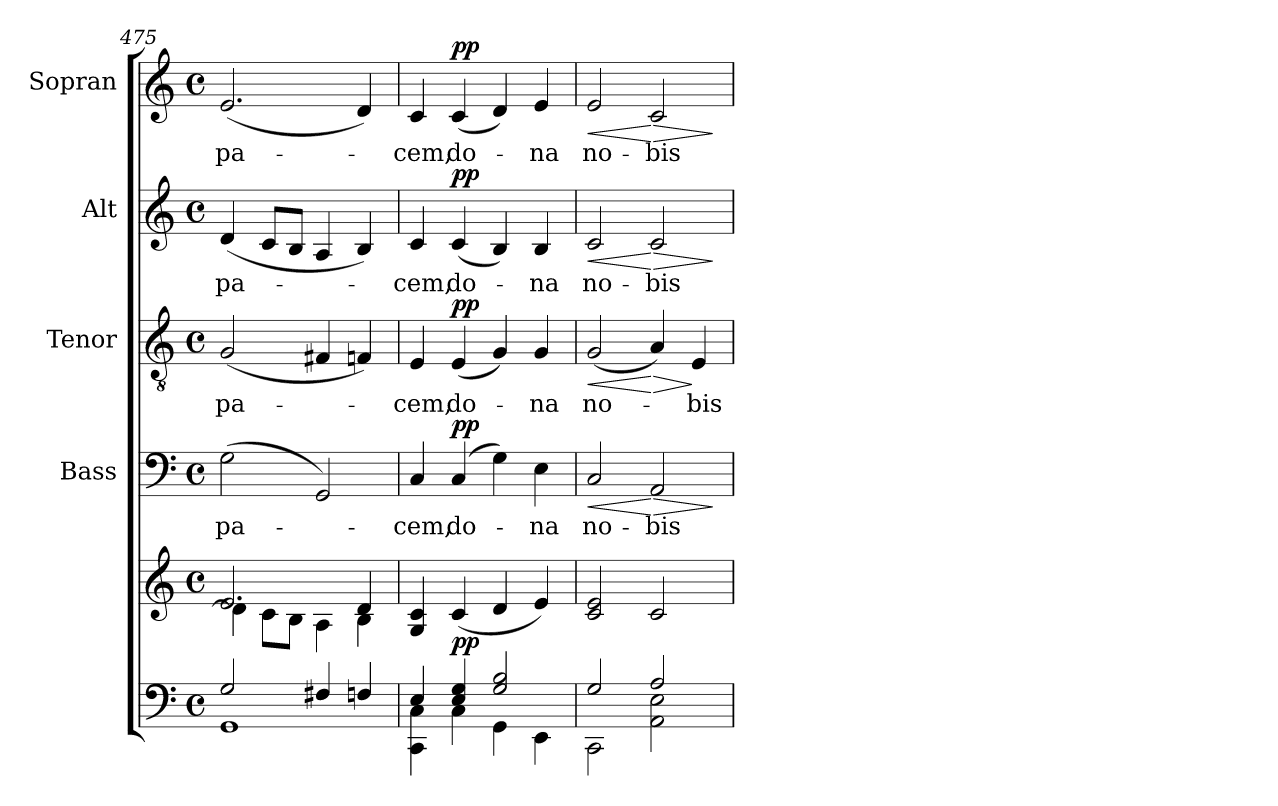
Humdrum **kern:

**kern	**kern	**dynam	**kern	**text	**dynam	**kern	**text	**dynam	**kern	**text	**dynam	**kern	**text	**dynam
*part5	*part5	*part5	*part4	*part4	*part4	*part3	*part3	*part3	*part2	*part2	*part2	*part1	*part1	*part1
*staff6	*staff5	*staff5/6	*staff4	*staff4	*staff4	*staff3	*staff3	*staff3	*staff2	*staff2	*staff2	*staff1	*staff1	*staff1
*	*	*	*I"Bass	*	*	*I"Tenor	*	*	*I"Alt	*	*	*I"Sopran	*	*
*	*	*	*I'B.	*	*	*I'T.	*	*	*I'A.	*	*	*I'S.	*	*
!!LO:PB:g=z
*clefF4	*clefG2	*	*clefF4	*	*	*clefGv2	*	*	*clefG2	*	*	*clefG2	*	*
*k[]	*k[]	*	*k[]	*	*	*k[]	*	*	*k[]	*	*	*k[]	*	*
*C:	*C:	*	*C:	*	*	*C:	*	*	*C:	*	*	*C:	*	*
*M4/4	*M4/4	*	*M4/4	*	*	*M4/4	*	*	*M4/4	*	*	*M4/4	*	*
*met(c)	*met(c)	*	*met(c)	*	*	*met(c)	*	*	*met(c)	*	*	*met(c)	*	*
=475	=475	=475	=475	=475	=475	=475	=475	=475	=475	=475	=475	=475	=475	=475
*^	*^	*	*	*	*	*	*	*	*	*	*	*	*	*
!	!	!	!	!	!	!LO:LY:b	!	!	!LO:LY:b	!	!	!LO:LY:b	!	!	!LO:LY:b	!
2G/	1GG	2.e/	4d\]	.	(>2G\	pa-	.	(<2G/	pa-	.	(<4d/	pa-	.	(<2.e/	pa-	.
.	.	.	8c\L	.	.	.	.	.	.	.	8c/L	.	.	.	.	.
.	.	.	8B\J	.	.	.	.	.	.	.	8B/J	.	.	.	.	.
4F#X/	.	.	4A\	.	2GG/)	.	.	4F#X/	.	.	4A/	.	.	.	.	.
4Fn/	.	4d/	4B\	.	.	.	.	4Fn/)	.	.	4B/)	.	.	4d/)	.	.
=476	=476	=476	=476	=476	=476	=476	=476	=476	=476	=476	=476	=476	=476	=476	=476	=476
!	!	!	!	!	!	!LO:LY:b	!	!	!LO:LY:b	!	!	!LO:LY:b	!	!	!LO:LY:b	!
*	*	*v	*v	*	*	*	*	*	*	*	*	*	*	*	*	*
4E/	4CC\ 4C\	4G/ 4c/	.	4C/	-cem,	.	4E/	-cem,	.	4c/	-cem,	.	4c/	-cem,	.
!	!	!	!LO:DY:b	!	!LO:LY:b	!LO:DY:a	!	!LO:LY:b	!LO:DY:a	!	!LO:LY:b	!LO:DY:a	!	!LO:LY:b	!LO:DY:a
4E/ 4G/	4C\	(<4c/	pp	(4C/	do-	pp	(<4E/	do-	pp	(<4c/	do-	pp	(<4c/	do-	pp
2G/ 2B/	4GG\	4d/	.	4G\)	.	.	4G/)	.	.	4B/)	.	.	4d/)	.	.
!	!	!	!	!	!LO:LY:b	!	!	!LO:LY:b	!	!	!LO:LY:b	!	!	!LO:LY:b	!
.	4EE\	4e/)	.	4E\	-na	.	4G/	-na	.	4B/	-na	.	4e/	-na	.
=477	=477	=477	=477	=477	=477	=477	=477	=477	=477	=477	=477	=477	=477	=477	=477
!	!	!	!	!	!LO:LY:b	!LO:HP:b	!	!LO:LY:b	!LO:HP:b	!	!LO:LY:b	!LO:HP:b	!	!LO:LY:b	!LO:HP:b
2G/	2CC\	2c/ 2e/	.	2C/	no-	<	(<2G/	no-	<	2c/	no-	<	2e/	no-	<
!	!	!	!	!	!LO:LY:b	!LO:HP:n=1:b	!	!	!LO:HP:n=1:b	!	!LO:LY:b	!LO:HP:n=1:b	!	!LO:LY:b	!LO:HP:n=1:b
2A/	2AA\ 2E\	2c/	.	2AA/	-bis	[ >	4A/)	.	[ >	2c/	-bis	[ >	2c/	-bis	[ >
!	!	!	!	!	!	!	!	!LO:LY:b	!	!	!	!	!	!	!
.	.	.	.	.	.	.	4E/	-bis	]	.	.	.	.	.	.
*v	*v	*	*	*	*	*	*	*	*	*	*	*	*	*	*
.	.	.	.	.	]	.	.	.	.	.	]	.	.	]
=	=	=	=	=	=	=	=	=	=	=	=	=	=	=
*-	*-	*-	*-	*-	*-	*-	*-	*-	*-	*-	*-	*-	*-	*-
